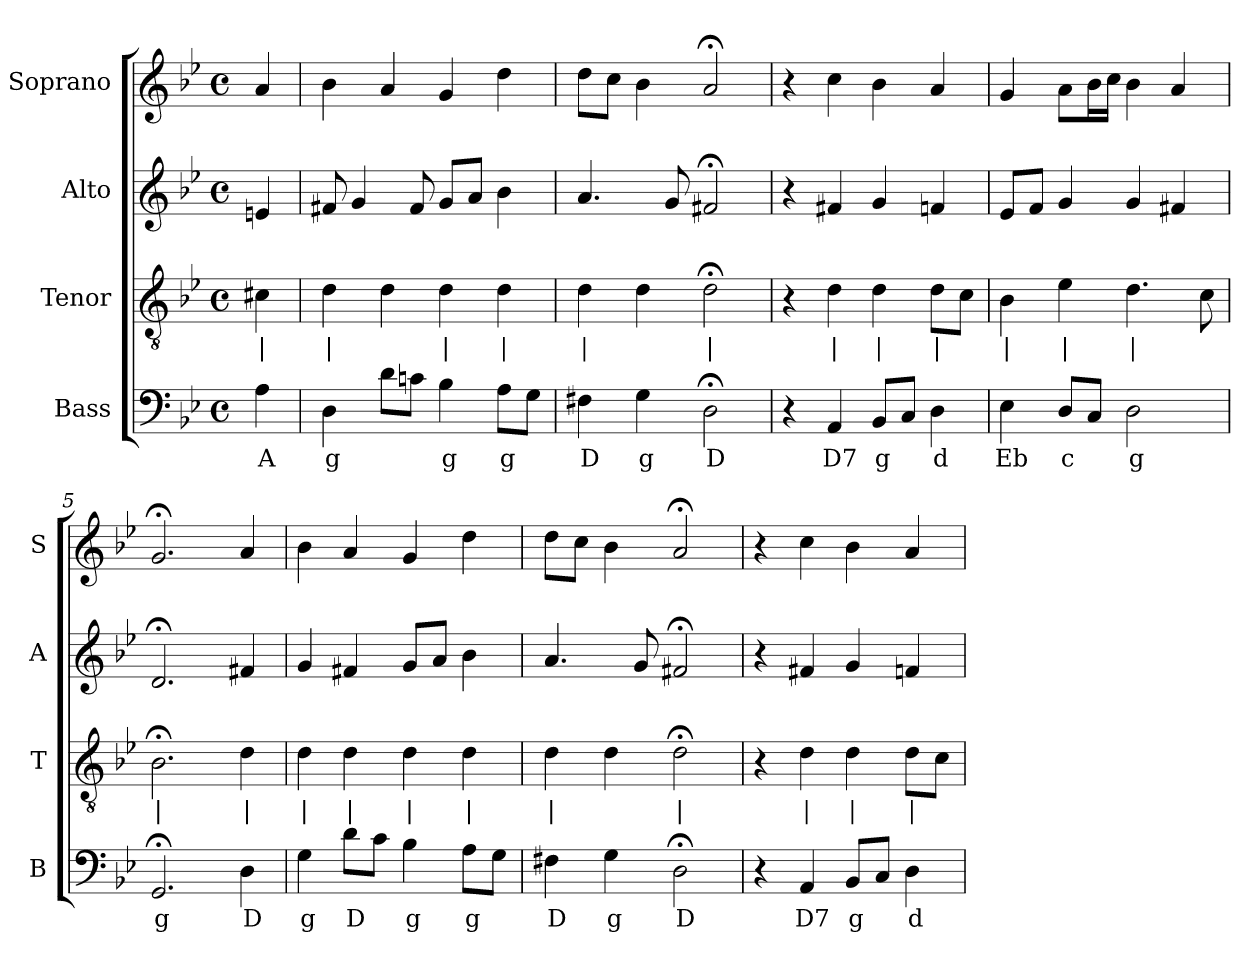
**kern	**text	**kern	**text	**kern	**kern
*part4	*part4	*part3	*part3	*part2	*part1
*staff4	*staff4	*staff3	*staff3	*staff2	*staff1
*I"Bass	*	*I"Tenor	*	*I"Alto	*I"Soprano
*I'B	*	*I'T	*	*I'A	*I'S
*clefF4	*	*clefGv2	*	*clefG2	*clefG2
*k[b-e-]	*	*k[b-e-]	*	*k[b-e-]	*k[b-e-]
*g:	*	*g:	*	*g:	*g:
*M4/4	*	*M4/4	*	*M4/4	*M4/4
*met(c)	*	*met(c)	*	*met(c)	*met(c)
*MM100	*	*MM100	*	*MM100	*MM100
=	=	=	=	=	=
4A	A	4c#X	|	4en	4a
=1	=1	=1	=1	=1	=1
4D	g	4d	|	8f#X	4b-
.	.	.	.	4g	.
8dL	.	4d	.	.	4a
8cnJ	.	.	.	8f#	.
4B-	g	4d	|	8gL	4g
.	.	.	.	8aJ	.
8AL	g	4d	|	4b-	4dd
8GJ	.	.	.	.	.
=2	=2	=2	=2	=2	=2
4F#X	D	4d	|	4.a	8ddL
.	.	.	.	.	8ccJ
4G	g	4d	.	.	4b-
.	.	.	.	8g	.
2D;<	D	2d;<	|	2f#X;<	2a;<
=3	=3	=3	=3	=3	=3
4r	.	4r	.	4r	4r
4AA	D7	4d	|	4f#X	4cc
8BB-L	g	4d	|	4g	4b-
8CJ	.	.	.	.	.
4D	d	8dL	|	4fn	4a
.	.	8cJ	.	.	.
=4	=4	=4	=4	=4	=4
4E-	Eb	4B-	|	8e-L	4g
.	.	.	.	8fJ	.
8DL	c	4e-	|	4g	8aL
8CJ	.	.	.	.	16b-L
.	.	.	.	.	16ccJJ
2D	g	4.d	|	4g	4b-
.	.	.	.	4f#X	4a
.	.	8c	.	.	.
=5	=5	=5	=5	=5	=5
2.GG;<	g	2.B-;<	|	2.d;<	2.g;<
4D	D	4d	|	4f#X	4a
=6	=6	=6	=6	=6	=6
4G	g	4d	|	4g	4b-
8dL	D	4d	|	4f#X	4a
8cJ	.	.	.	.	.
4B-	g	4d	|	8gL	4g
.	.	.	.	8aJ	.
8AL	g	4d	|	4b-	4dd
8GJ	.	.	.	.	.
=7	=7	=7	=7	=7	=7
4F#X	D	4d	|	4.a	8ddL
.	.	.	.	.	8ccJ
4G	g	4d	.	.	4b-
.	.	.	.	8g	.
2D;<	D	2d;<	|	2f#X;<	2a;<
=8	=8	=8	=8	=8	=8
4r	.	4r	.	4r	4r
4AA	D7	4d	|	4f#X	4cc
8BB-L	g	4d	|	4g	4b-
8CJ	.	.	.	.	.
4D	d	8dL	|	4fn	4a
.	.	8cJ	.	.	.
=	=	=	=	=	=
*-	*-	*-	*-	*-	*-
